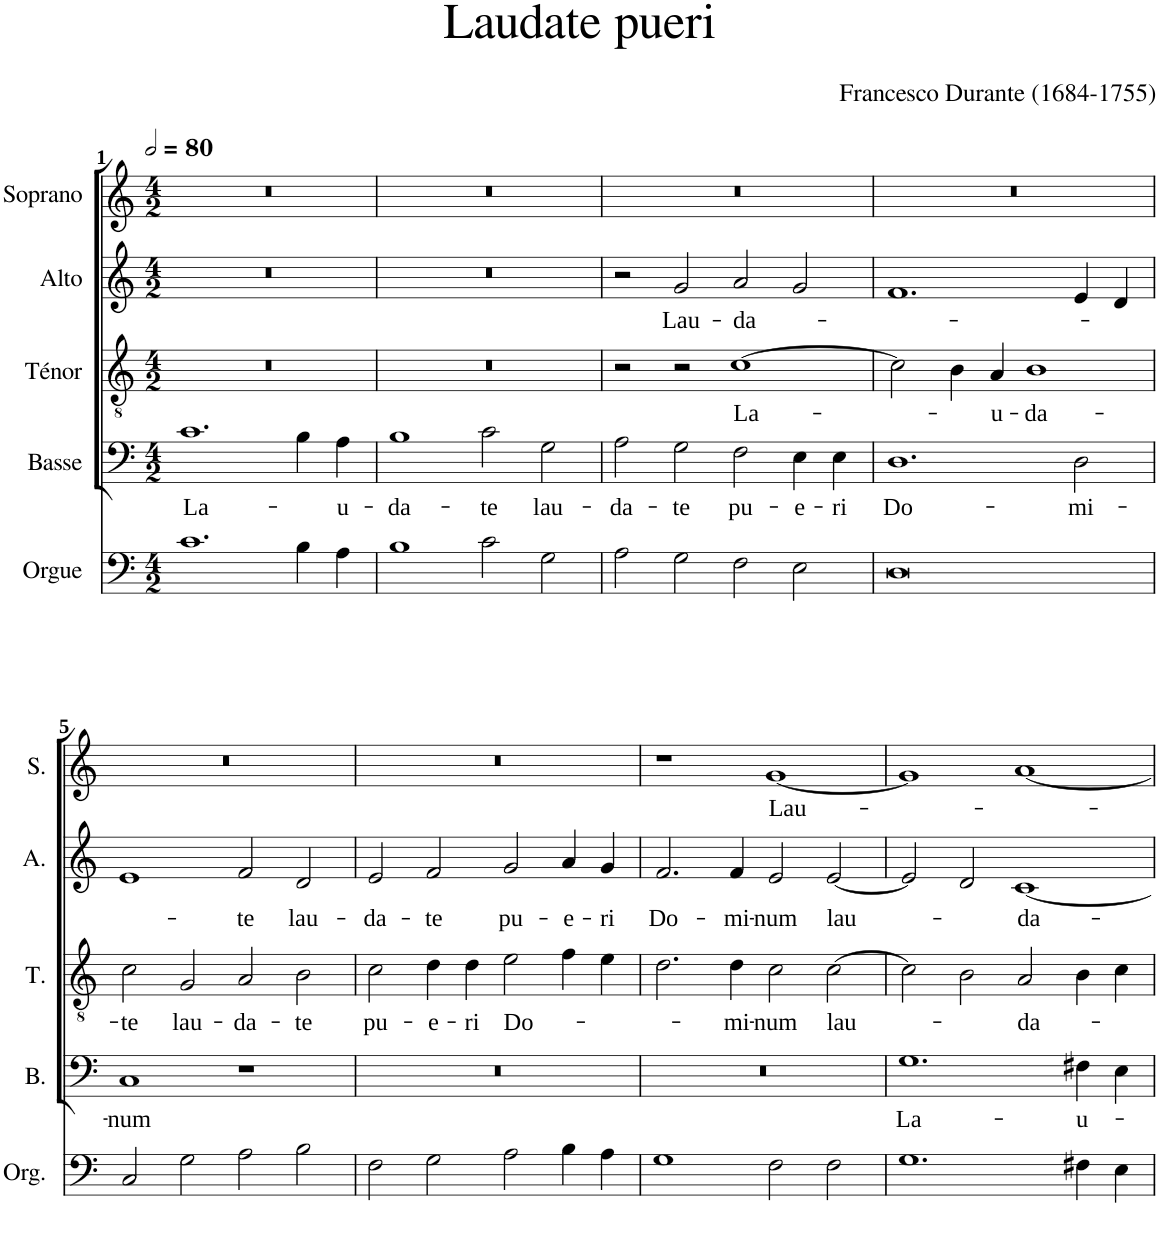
**kern	**kern	**text	**kern	**text	**kern	**text	**kern	**text
*part5	*part4	*part4	*part3	*part3	*part2	*part2	*part1	*part1
*staff5	*staff4	*staff4	*staff3	*staff3	*staff2	*staff2	*staff1	*staff1
*I"Orgue	*I"Basse	*	*I"Ténor	*	*I"Alto	*	*I"Soprano	*
*I'Org.	*I'B.	*	*I'T.	*	*I'A.	*	*I'S.	*
*clefF4	*clefF4	*	*clefGv2	*	*clefG2	*	*clefG2	*
*k[]	*k[]	*	*k[]	*	*k[]	*	*k[]	*
*M4/2	*M4/2	*	*M4/2	*	*M4/2	*	*M4/2	*
*MM160	*MM160	*	*MM160	*	*MM160	*	*MM160	*
=1	=1	=1	=1	=1	=1	=1	=1	=1
!	!	!LO:LY:b	!	!	!	!	!	!
1.c	1.c	La-	0r	.	0r	.	0r	.
4B\	4B\	.	.	.	.	.	.	.
!	!	!LO:LY:b	!	!	!	!	!	!
4A\	4A\	-u-	.	.	.	.	.	.
=2	=2	=2	=2	=2	=2	=2	=2	=2
!	!	!LO:LY:b	!	!	!	!	!	!
1B	1B	-da-	0r	.	0r	.	0r	.
!	!	!LO:LY:b	!	!	!	!	!	!
2c\	2c\	-te	.	.	.	.	.	.
!	!	!LO:LY:b	!	!	!	!	!	!
2G\	2G\	lau-	.	.	.	.	.	.
=3	=3	=3	=3	=3	=3	=3	=3	=3
!	!	!LO:LY:b	!	!	!	!	!	!
2A\	2A\	-da-	2r	.	2r	.	0r	.
!	!	!LO:LY:b	!	!	!	!LO:LY:b	!	!
2G\	2G\	-te	2r	.	2g/	Lau-	.	.
!	!	!LO:LY:b	!	!LO:LY:b	!	!LO:LY:b	!	!
2F\	2F\	pu-	[1c	La-	2a/	-da-	.	.
!	!	!LO:LY:b	!	!	!	!	!	!
2E\	4E\	-e-	.	.	2g/	.	.	.
!	!	!LO:LY:b	!	!	!	!	!	!
.	4E\	-ri	.	.	.	.	.	.
=4	=4	=4	=4	=4	=4	=4	=4	=4
!	!	!LO:LY:b	!	!	!	!	!	!
0D	1.D	Do-	2c\]	.	1.f	.	0r	.
.	.	.	4B\	.	.	.	.	.
!	!	!	!	!LO:LY:b	!	!	!	!
.	.	.	4A/	-u-	.	.	.	.
!	!	!	!	!LO:LY:b	!	!	!	!
.	.	.	1B	-da-	.	.	.	.
!	!	!LO:LY:b	!	!	!	!	!	!
.	2D\	-mi-	.	.	4e/	.	.	.
.	.	.	.	.	4d/	.	.	.
!!LO:LB:g=z
=5	=5	=5	=5	=5	=5	=5	=5	=5
!	!	!LO:LY:b	!	!LO:LY:b	!	!	!	!
2C/	1C	-num	2c\	-te	1e	.	0r	.
!	!	!	!	!LO:LY:b	!	!	!	!
2G\	.	.	2G/	lau-	.	.	.	.
!	!	!	!	!LO:LY:b	!	!LO:LY:b	!	!
2A\	1r	.	2A/	-da-	2f/	-te	.	.
!	!	!	!	!LO:LY:b	!	!LO:LY:b	!	!
2B\	.	.	2B\	-te	2d/	lau-	.	.
=6	=6	=6	=6	=6	=6	=6	=6	=6
!	!	!	!	!LO:LY:b	!	!LO:LY:b	!	!
2F\	0r	.	2c\	pu-	2e/	-da-	0r	.
!	!	!	!	!LO:LY:b	!	!LO:LY:b	!	!
2G\	.	.	4d\	-e-	2f/	-te	.	.
!	!	!	!	!LO:LY:b	!	!	!	!
.	.	.	4d\	-ri	.	.	.	.
!	!	!	!	!LO:LY:b	!	!LO:LY:b	!	!
2A\	.	.	2e\	Do-	2g/	pu-	.	.
!	!	!	!	!	!	!LO:LY:b	!	!
4B\	.	.	4f\	.	4a/	-e-	.	.
!	!	!	!	!	!	!LO:LY:b	!	!
4A\	.	.	4e\	.	4g/	-ri	.	.
=7	=7	=7	=7	=7	=7	=7	=7	=7
!	!	!	!	!	!	!LO:LY:b	!	!
1G	0r	.	2.d\	.	2.f/	Do-	1r	.
!	!	!	!	!LO:LY:b	!	!LO:LY:b	!	!
.	.	.	4d\	-mi-	4f/	-mi-	.	.
!	!	!	!	!LO:LY:b	!	!LO:LY:b	!	!LO:LY:b
2F\	.	.	2c\	-num	2e/	-num	[1g	Lau-
!	!	!	!	!LO:LY:b	!	!LO:LY:b	!	!
2F\	.	.	[2c\	lau-	[2e/	lau-	.	.
=8	=8	=8	=8	=8	=8	=8	=8	=8
!	!	!LO:LY:b	!	!	!	!	!	!
1.G	1.G	La-	2c\]	.	2e/]	.	1g]	.
.	.	.	2B\	.	2d/	.	.	.
!	!	!	!	!LO:LY:b	!	!LO:LY:b	!	!
.	.	.	2A/	-da-	[1c	-da-	[1a	.
!	!	!LO:LY:b	!	!	!	!	!	!
4F#X\	4F#X\	-u-	4B\	.	.	.	.	.
4E\	4E\	.	4c\	.	.	.	.	.
=	=	=	=	=	=	=	=	=
*-	*-	*-	*-	*-	*-	*-	*-	*-
